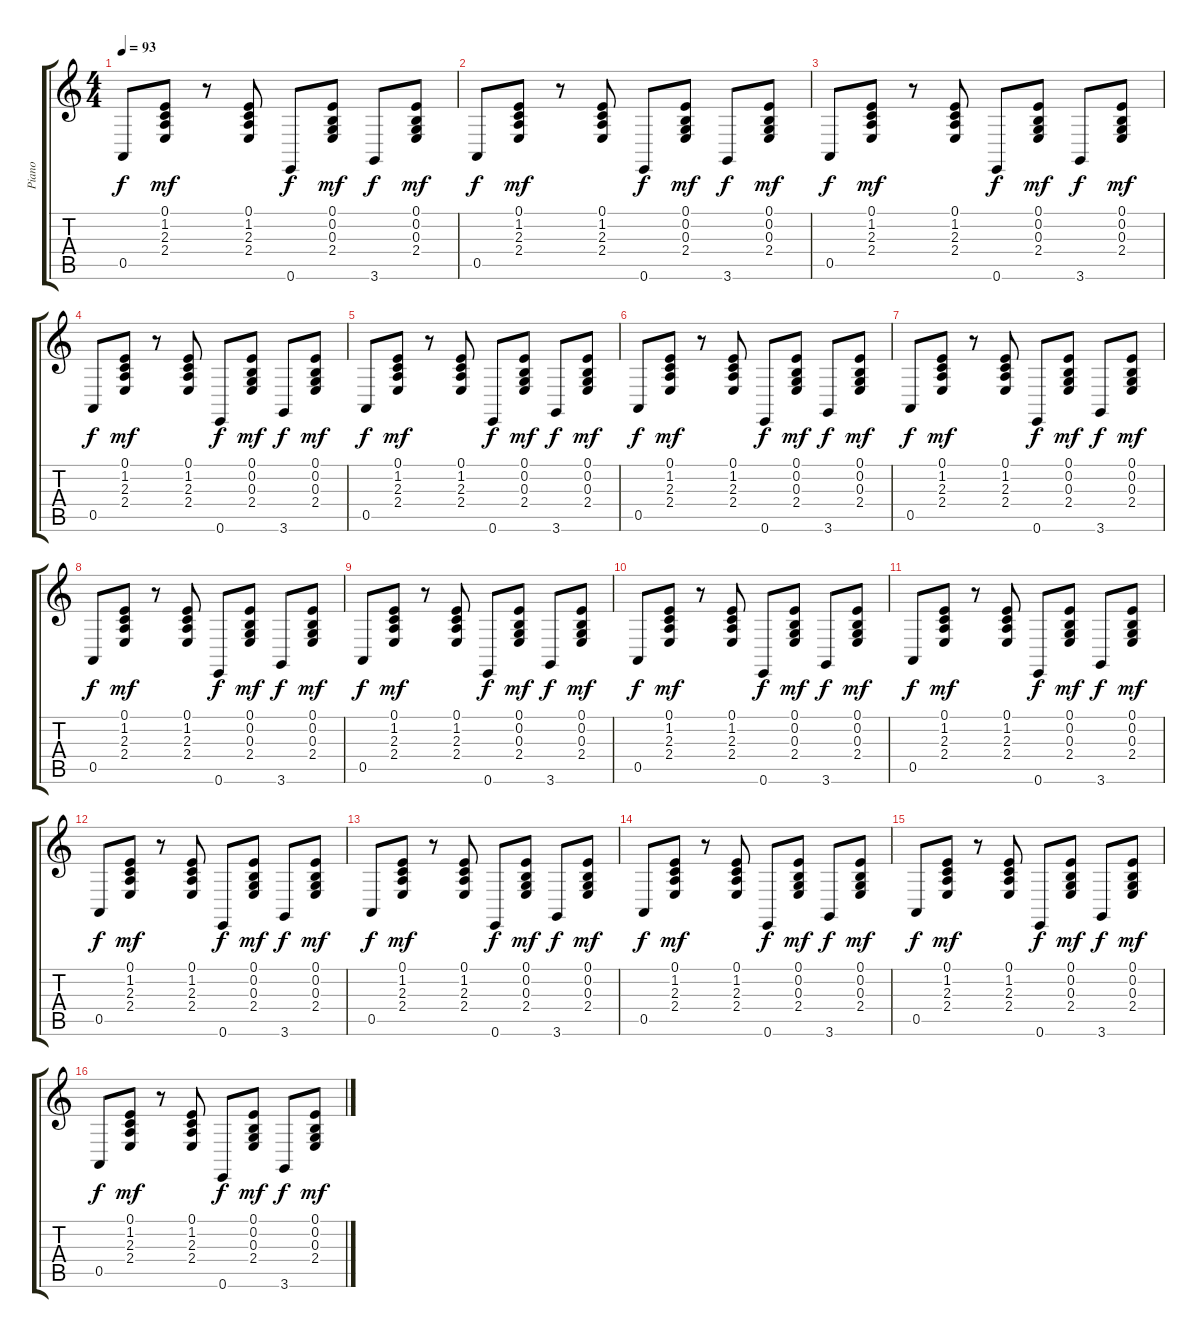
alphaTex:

\track ("Piano" "Piano") {instrument electricgrandpiano}
\staff {score tabs}
\tuning (E4 B3 G3 D3 A2 E2) {hide}
\ts (4 4)
\tempo 93
\clef g2
\ks c
0.5.8{dy f} (0.1 1.2 2.3 2.4).8{dy mf} r.8 (0.1 1.2 2.3 2.4).8 0.6.8{dy f} (0.1 0.2 0.3 2.4).8{dy mf} 3.6.8{dy f} (0.1 0.2 0.3 2.4).8{dy mf} |
0.5.8{dy f} (0.1 1.2 2.3 2.4).8{dy mf} r.8 (0.1 1.2 2.3 2.4).8 0.6.8{dy f} (0.1 0.2 0.3 2.4).8{dy mf} 3.6.8{dy f} (0.1 0.2 0.3 2.4).8{dy mf} |
0.5.8{dy f} (0.1 1.2 2.3 2.4).8{dy mf} r.8 (0.1 1.2 2.3 2.4).8 0.6.8{dy f} (0.1 0.2 0.3 2.4).8{dy mf} 3.6.8{dy f} (0.1 0.2 0.3 2.4).8{dy mf} |
0.5.8{dy f} (0.1 1.2 2.3 2.4).8{dy mf} r.8 (0.1 1.2 2.3 2.4).8 0.6.8{dy f} (0.1 0.2 0.3 2.4).8{dy mf} 3.6.8{dy f} (0.1 0.2 0.3 2.4).8{dy mf} |
0.5.8{dy f} (0.1 1.2 2.3 2.4).8{dy mf} r.8 (0.1 1.2 2.3 2.4).8 0.6.8{dy f} (0.1 0.2 0.3 2.4).8{dy mf} 3.6.8{dy f} (0.1 0.2 0.3 2.4).8{dy mf} |
0.5.8{dy f} (0.1 1.2 2.3 2.4).8{dy mf} r.8 (0.1 1.2 2.3 2.4).8 0.6.8{dy f} (0.1 0.2 0.3 2.4).8{dy mf} 3.6.8{dy f} (0.1 0.2 0.3 2.4).8{dy mf} |
0.5.8{dy f} (0.1 1.2 2.3 2.4).8{dy mf} r.8 (0.1 1.2 2.3 2.4).8 0.6.8{dy f} (0.1 0.2 0.3 2.4).8{dy mf} 3.6.8{dy f} (0.1 0.2 0.3 2.4).8{dy mf} |
0.5.8{dy f} (0.1 1.2 2.3 2.4).8{dy mf} r.8 (0.1 1.2 2.3 2.4).8 0.6.8{dy f} (0.1 0.2 0.3 2.4).8{dy mf} 3.6.8{dy f} (0.1 0.2 0.3 2.4).8{dy mf} |
0.5.8{dy f} (0.1 1.2 2.3 2.4).8{dy mf} r.8 (0.1 1.2 2.3 2.4).8 0.6.8{dy f} (0.1 0.2 0.3 2.4).8{dy mf} 3.6.8{dy f} (0.1 0.2 0.3 2.4).8{dy mf} |
0.5.8{dy f} (0.1 1.2 2.3 2.4).8{dy mf} r.8 (0.1 1.2 2.3 2.4).8 0.6.8{dy f} (0.1 0.2 0.3 2.4).8{dy mf} 3.6.8{dy f} (0.1 0.2 0.3 2.4).8{dy mf} |
0.5.8{dy f} (0.1 1.2 2.3 2.4).8{dy mf} r.8 (0.1 1.2 2.3 2.4).8 0.6.8{dy f} (0.1 0.2 0.3 2.4).8{dy mf} 3.6.8{dy f} (0.1 0.2 0.3 2.4).8{dy mf} |
0.5.8{dy f} (0.1 1.2 2.3 2.4).8{dy mf} r.8 (0.1 1.2 2.3 2.4).8 0.6.8{dy f} (0.1 0.2 0.3 2.4).8{dy mf} 3.6.8{dy f} (0.1 0.2 0.3 2.4).8{dy mf} |
0.5.8{dy f} (0.1 1.2 2.3 2.4).8{dy mf} r.8 (0.1 1.2 2.3 2.4).8 0.6.8{dy f} (0.1 0.2 0.3 2.4).8{dy mf} 3.6.8{dy f} (0.1 0.2 0.3 2.4).8{dy mf} |
0.5.8{dy f} (0.1 1.2 2.3 2.4).8{dy mf} r.8 (0.1 1.2 2.3 2.4).8 0.6.8{dy f} (0.1 0.2 0.3 2.4).8{dy mf} 3.6.8{dy f} (0.1 0.2 0.3 2.4).8{dy mf} |
0.5.8{dy f} (0.1 1.2 2.3 2.4).8{dy mf} r.8 (0.1 1.2 2.3 2.4).8 0.6.8{dy f} (0.1 0.2 0.3 2.4).8{dy mf} 3.6.8{dy f} (0.1 0.2 0.3 2.4).8{dy mf} |
0.5.8{dy f} (0.1 1.2 2.3 2.4).8{dy mf} r.8 (0.1 1.2 2.3 2.4).8 0.6.8{dy f} (0.1 0.2 0.3 2.4).8{dy mf} 3.6.8{dy f} (0.1 0.2 0.3 2.4).8{dy mf}
